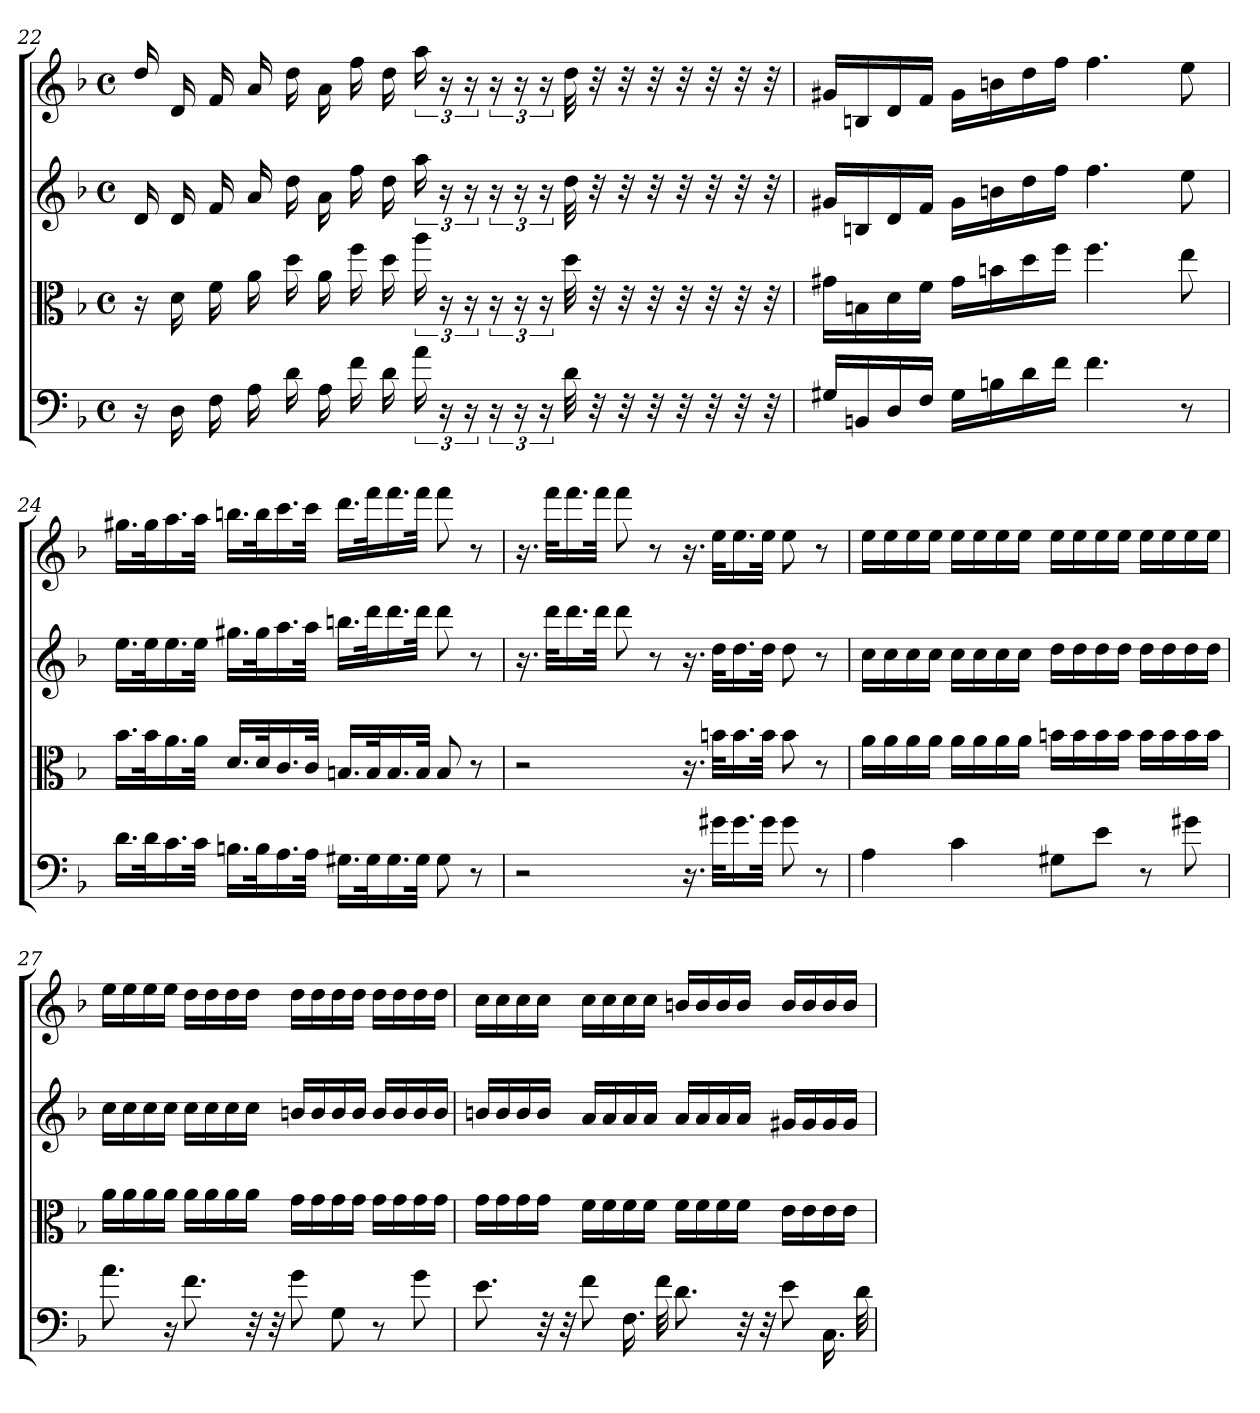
**kern	**kern	**kern	**kern
*part4	*part3	*part2	*part1
*staff4	*staff3	*staff2	*staff1
*clefF4	*clefC3	*clefG2	*clefG2
*k[b-]	*k[b-]	*k[b-]	*k[b-]
*d:	*d:	*d:	*d:
*M4/4	*M4/4	*M4/4	*M4/4
*met(c)	*met(c)	*met(c)	*met(c)
=22	=22	=22	=22
16r	16r	16d/	16dd/
16D\	16d\	16d/	16d/
16F\	16f\	16f/	16f/
16A\	16a\	16a/	16a/
16d\	16dd\	16dd\	16dd\
16A\	16a\	16a\	16a\
16f\	16ff\	16ff\	16ff\
16d\	16dd\	16dd\	16dd\
24a\	24aa\	24aa\	24aa\
24r	24r	24r	24r
24r	24r	24r	24r
24r	24r	24r	24r
24r	24r	24r	24r
24r	24r	24r	24r
32d\	32dd\	32dd\	32dd\
32r	32r	32r	32r
32r	32r	32r	32r
32r	32r	32r	32r
32r	32r	32r	32r
32r	32r	32r	32r
32r	32r	32r	32r
32r	32r	32r	32r
=23	=23	=23	=23
16G#X/LL	16g#X\LL	16g#X/LL	16g#X/LL
16BBn/	16Bn\	16Bn/	16Bn/
16D/	16d\	16d/	16d/
16F/JJ	16f\JJ	16f/JJ	16f/JJ
16G#\LL	16g#\LL	16g#\LL	16g#\LL
16Bn\	16bn\	16bn\	16bn\
16d\	16dd\	16dd\	16dd\
16f\JJ	16ff\JJ	16ff\JJ	16ff\JJ
4.f\	4.ff\	4.ff\	4.ff\
8r	8ee\	8ee\	8ee\
=24	=24	=24	=24
16.d\LL	16.b-\LL	16.ee\LL	16.gg#X\LL
32d\K	32b-\K	32ee\K	32gg#\K
16.c\	16.a\	16.ee\	16.aa\
32c\JJk	32a\JJk	32ee\JJk	32aa\JJk
16.Bn\LL	16.d/LL	16.gg#X\LL	16.bbn\LL
32B\K	32d/K	32gg#\K	32bb\K
16.A\	16.c/	16.aa\	16.ccc\
32A\JJk	32c/JJk	32aa\JJk	32ccc\JJk
16.G#X\LL	16.Bn/LL	16.bbn\LL	16.ddd\LL
32G#\K	32B/K	32ddd\K	32fff\K
16.G#\	16.B/	16.ddd\	16.fff\
32G#\JJk	32B/JJk	32ddd\JJk	32fff\JJk
8G#\	8B/	8ddd\	8fff\
8r	8r	8r	8r
=25	=25	=25	=25
2r	2r	16.r	16.r
.	.	32ddd\KLL	32fff\KLL
.	.	16.ddd\	16.fff\
.	.	32ddd\JJk	32fff\JJk
.	.	8ddd\	8fff\
.	.	8r	8r
16.r	16.r	16.r	16.r
32g#X\KLL	32bn\KLL	32dd\KLL	32ee\KLL
16.g#\	16.b\	16.dd\	16.ee\
32g#\JJk	32b\JJk	32dd\JJk	32ee\JJk
8g#\	8b\	8dd\	8ee\
8r	8r	8r	8r
=26	=26	=26	=26
4A\	16a\LL	16cc\LL	16ee\LL
.	16a\	16cc\	16ee\
.	16a\	16cc\	16ee\
.	16a\JJ	16cc\JJ	16ee\JJ
4c\	16a\LL	16cc\LL	16ee\LL
.	16a\	16cc\	16ee\
.	16a\	16cc\	16ee\
.	16a\JJ	16cc\JJ	16ee\JJ
8G#X\L	16bn\LL	16dd\LL	16ee\LL
.	16b\	16dd\	16ee\
8e\J	16b\	16dd\	16ee\
.	16b\JJ	16dd\JJ	16ee\JJ
8r	16b\LL	16dd\LL	16ee\LL
.	16b\	16dd\	16ee\
8g#X\	16b\	16dd\	16ee\
.	16b\JJ	16dd\JJ	16ee\JJ
=27	=27	=27	=27
8.a\	16a\LL	16cc\LL	16ee\LL
.	16a\	16cc\	16ee\
.	16a\	16cc\	16ee\
16r	16a\JJ	16cc\JJ	16ee\JJ
8.f\	16a\LL	16cc\LL	16dd\LL
.	16a\	16cc\	16dd\
.	16a\	16cc\	16dd\
32r	16a\JJ	16cc\JJ	16dd\JJ
32r	.	.	.
8g\	16g\LL	16bn/LL	16dd\LL
.	16g\	16b/	16dd\
8G\	16g\	16b/	16dd\
.	16g\JJ	16b/JJ	16dd\JJ
8r	16g\LL	16b/LL	16dd\LL
.	16g\	16b/	16dd\
8g\	16g\	16b/	16dd\
.	16g\JJ	16b/JJ	16dd\JJ
=28	=28	=28	=28
8.e\	16g\LL	16bn/LL	16cc\LL
.	16g\	16b/	16cc\
.	16g\	16b/	16cc\
32r	16g\JJ	16b/JJ	16cc\JJ
32r	.	.	.
8f\	16f\LL	16a/LL	16cc\LL
.	16f\	16a/	16cc\
16.F\	16f\	16a/	16cc\
.	16f\JJ	16a/JJ	16cc\JJ
32f\	.	.	.
8.d\	16f\LL	16a/LL	16bn/LL
.	16f\	16a/	16b/
.	16f\	16a/	16b/
32r	16f\JJ	16a/JJ	16b/JJ
32r	.	.	.
8e\	16e\LL	16g#X/LL	16b/LL
.	16e\	16g#/	16b/
16.C\	16e\	16g#/	16b/
.	16e\JJ	16g#/JJ	16b/JJ
32d\	.	.	.
=	=	=	=
*-	*-	*-	*-
